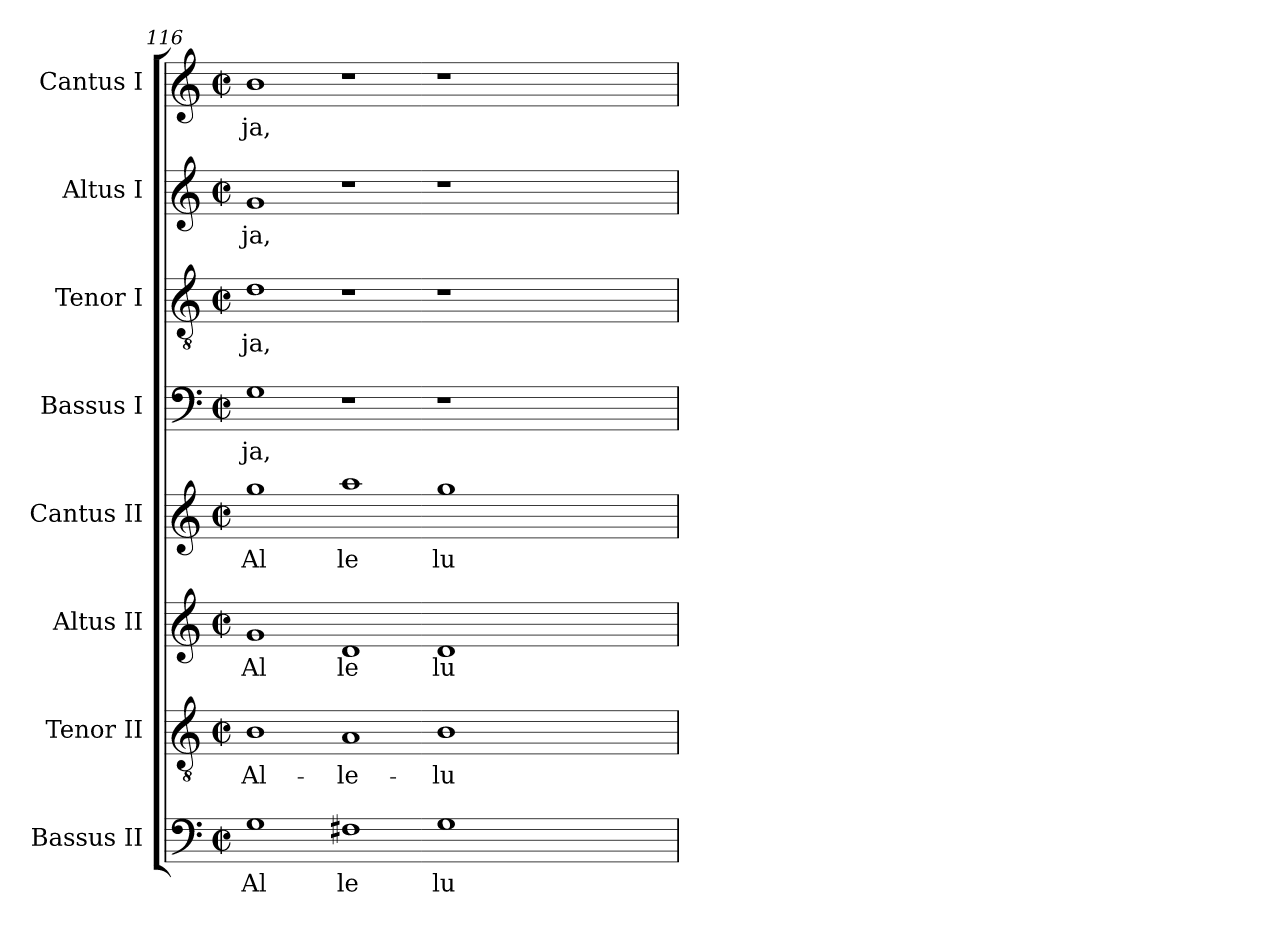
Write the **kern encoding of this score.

**kern	**text	**kern	**text	**kern	**text	**kern	**text	**kern	**text	**kern	**text	**kern	**text	**kern	**text
*part8	*part8	*part7	*part7	*part6	*part6	*part5	*part5	*part4	*part4	*part3	*part3	*part2	*part2	*part1	*part1
*staff8	*staff8	*staff7	*staff7	*staff6	*staff6	*staff5	*staff5	*staff4	*staff4	*staff3	*staff3	*staff2	*staff2	*staff1	*staff1
*I"Bassus II	*	*I"Tenor II	*	*I"Altus II	*	*I"Cantus II	*	*I"Bassus I	*	*I"Tenor I	*	*I"Altus I	*	*I"Cantus I	*
*clefF4	*	*clefGv2	*	*clefG2	*	*clefG2	*	*clefF4	*	*clefGv2	*	*clefG2	*	*clefG2	*
*M2/2	*	*M2/2	*	*M2/2	*	*M2/2	*	*M2/2	*	*M2/2	*	*M2/2	*	*M2/2	*
*met(c|)	*	*met(c|)	*	*met(c|)	*	*met(c|)	*	*met(c|)	*	*met(c|)	*	*met(c|)	*	*met(c|)	*
=116	=116	=116	=116	=116	=116	=116	=116	=116	=116	=116	=116	=116	=116	=116	=116
!	!LO:LY:b:cj	!	!LO:LY:b:cj	!	!LO:LY:b:cj	!	!LO:LY:b:cj	!	!LO:LY:b:cj	!	!LO:LY:b:cj	!	!LO:LY:b:cj	!	!LO:LY:b:cj
1G	Al	1B	Al-	1g	Al	1gg	Al	1G	-ja,	1d	-ja,	1g	ja,	1b	ja,
!	!LO:LY:b:cj	!	!LO:LY:b:cj	!	!LO:LY:b:cj	!	!LO:LY:b:cj	!	!	!	!	!	!	!	!
1F#X	le	1A	-le-	1d	le	1aa	le	1r	.	1r	.	1r	.	1r	.
!	!LO:LY:b:cj	!	!LO:LY:b:cj	!	!LO:LY:b:cj	!	!LO:LY:b:cj	!LO:N:vis=1	!	!LO:N:vis=1	!	!LO:N:vis=1	!	!LO:N:vis=1	!
1G	lu	1B	-lu-	1d	lu	1gg	lu	0.r	.	0.r	.	0.r	.	0.r	.
0ryy	.	0ryy	.	0ryy	.	0ryy	.	.	.	.	.	.	.	.	.
=	=	=	=	=	=	=	=	=	=	=	=	=	=	=	=
*-	*-	*-	*-	*-	*-	*-	*-	*-	*-	*-	*-	*-	*-	*-	*-
